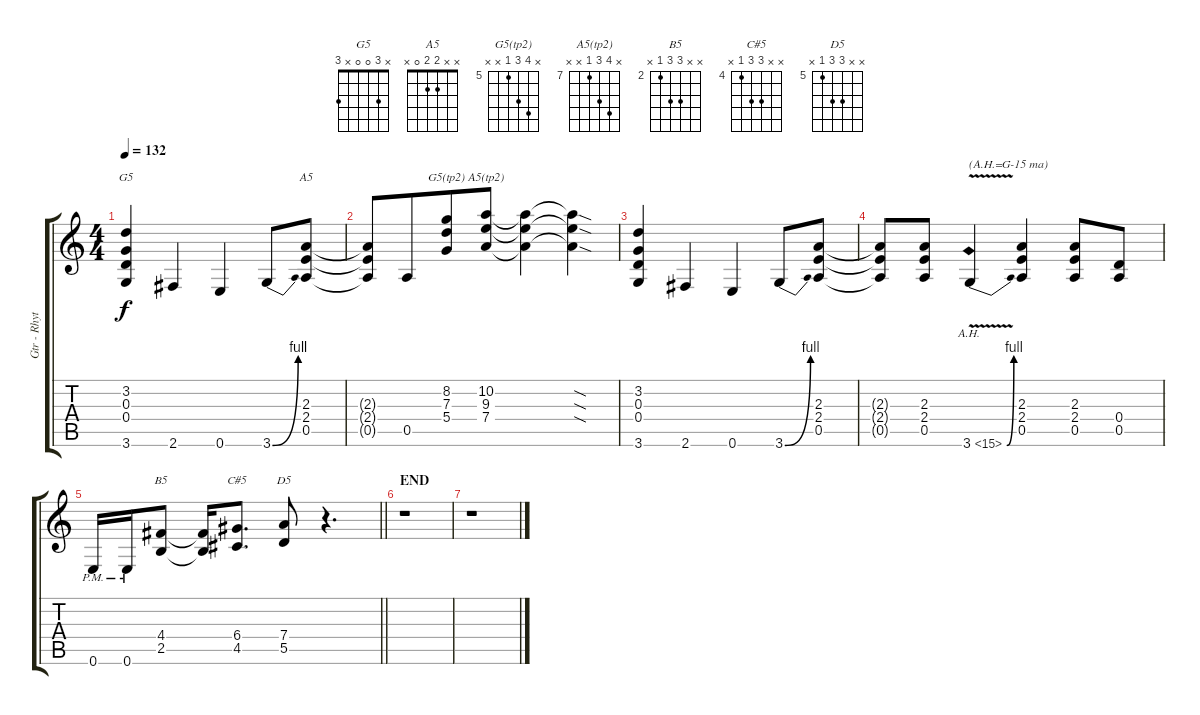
\track ("Gtr - Rhythm 1" "Gtr - Rhyt") {instrument overdrivenguitar}
\staff {score tabs}
\tuning (E4 B3 G3 D3 A2 E2) {hide}
\chord ("G5" x 3 0 0 x 3)
\chord ("A5" x x 2 2 0 x)
\chord ("G5(tp2)" x 8 7 5 x x) {firstfret 5}
\chord ("A5(tp2)" x 10 9 7 x x) {firstfret 7}
\chord ("B5" x x 4 4 2 x) {firstfret 2}
\chord ("C#5" x x 6 6 4 x) {firstfret 4}
\chord ("D5" x x 7 7 5 x) {firstfret 5}
\ts (4 4)
\tempo 132
\clef g2
\ks c
(3.2 0.3 0.4 3.6).4{ch "G5" dy f} 2.6.4 0.6.4 3.6{be (bend 0 0 60 4)}.8 (2.3 2.4 0.5).8{ch "A5"} |
(2.3{t} 2.4{t} 0.5{t}).8 0.5.8{beam merge} (8.2 7.3 5.4).8{ch "G5(tp2)"} (10.2 9.3 7.4).8{ch "A5(tp2)"} (10.2{t} 9.3{t} 7.4{t}).4 (10.2{sod t} 9.3{sod t} 7.4{sod t}).4 |
(3.2 0.3 0.4 3.6).4 2.6.4 0.6.4 3.6{be (bend 0 0 60 4)}.8 (2.3 2.4 0.5).8 |
(2.3{t} 2.4{t} 0.5{t}).8 (2.3 2.4 0.5).8 3.6{be (bend 0 0 60 4) ah 12 v}.4{txt "(A.H.=G-15 ma)"} (2.3 2.4 0.5).4 (2.3 2.4 0.5).8 (0.4 0.5).8 |
\barLineRight lightlight
0.6{pm}.16 0.6{pm}.16 (4.4 2.5).8{ch "B5"} (4.4{t} 2.5{t}).16 (6.4 4.5).8{d ch "C#5"} (7.4 5.5).8{ch "D5"} r.4{d} |
\section ("" "END")
r.1 |
r.1
